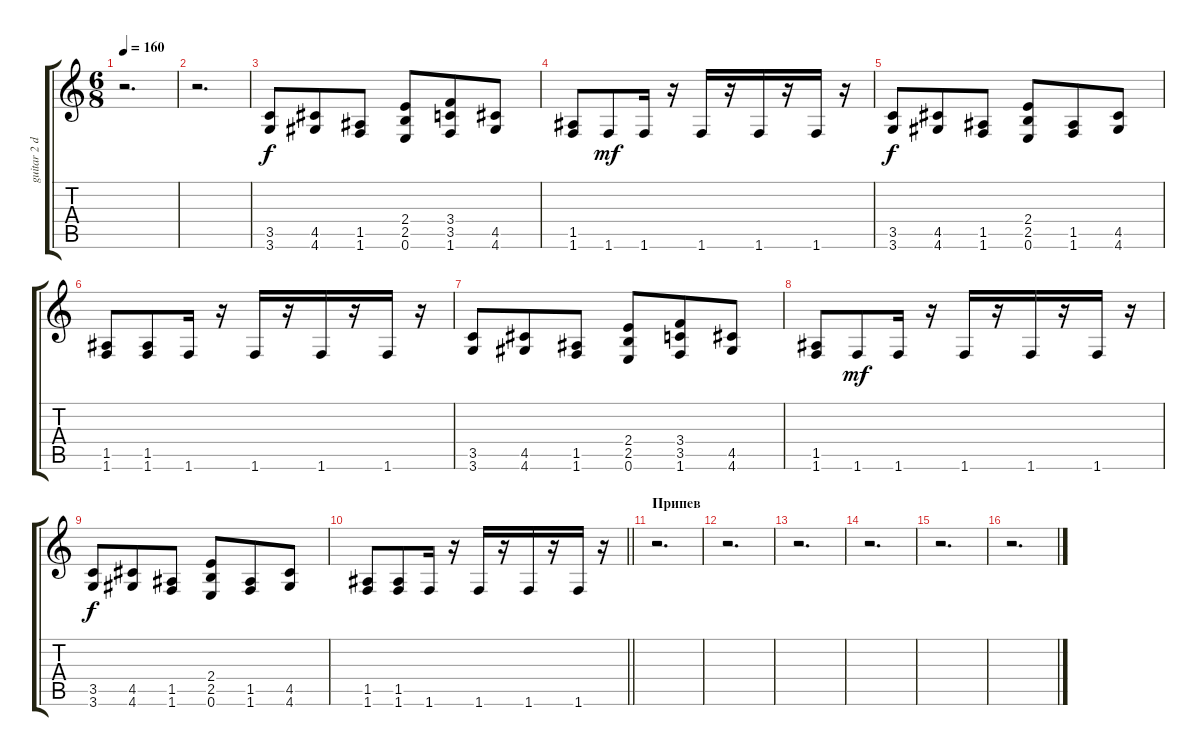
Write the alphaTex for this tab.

\track ("guitar 2 double" "guitar 2 d") {instrument distortionguitar}
\staff {score tabs}
\tuning (E4 B3 G3 D3 A2 E2) {hide}
\ts (6 8)
\tempo 160
\clef g2
\ks c
r.2{d dy f} |
r.2{d} |
(3.5 3.6).8 (4.5 4.6).8 (1.5 1.6).8 (2.4 2.5 0.6).8 (3.4 3.5 1.6).8 (4.5 4.6).8 |
(1.5 1.6).8 1.6.8{dy mf} 1.6.16 r.16 1.6.16 r.16 1.6.16 r.16 1.6.16 r.16 |
(3.5 3.6).8{dy f} (4.5 4.6).8 (1.5 1.6).8 (2.4 2.5 0.6).8 (1.5 1.6).8 (4.5 4.6).8 |
(1.5 1.6).8 (1.5 1.6).8 1.6.16 r.16 1.6.16 r.16 1.6.16 r.16 1.6.16 r.16 |
(3.5 3.6).8 (4.5 4.6).8 (1.5 1.6).8 (2.4 2.5 0.6).8 (3.4 3.5 1.6).8 (4.5 4.6).8 |
(1.5 1.6).8 1.6.8{dy mf} 1.6.16 r.16 1.6.16 r.16 1.6.16 r.16 1.6.16 r.16 |
(3.5 3.6).8{dy f} (4.5 4.6).8 (1.5 1.6).8 (2.4 2.5 0.6).8 (1.5 1.6).8 (4.5 4.6).8 |
\barLineRight lightlight
(1.5 1.6).8 (1.5 1.6).8 1.6.16 r.16 1.6.16 r.16 1.6.16 r.16 1.6.16 r.16 |
\section ("" "Припев")
r.2{d} |
r.2{d} |
r.2{d} |
r.2{d} |
r.2{d} |
r.2{d}
